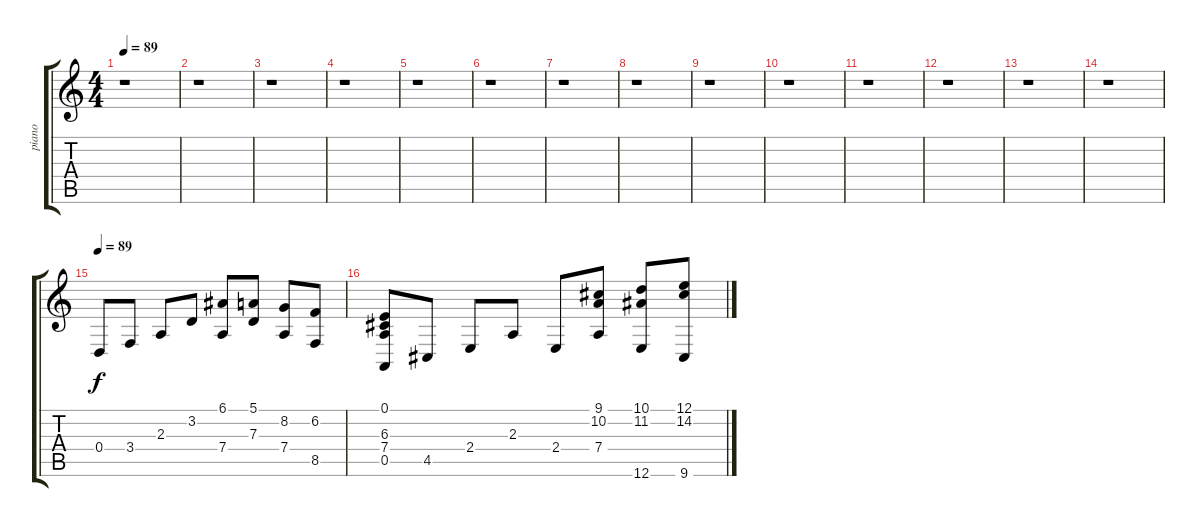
\track ("piano" "piano") {instrument acousticgrandpiano}
\staff {score tabs}
\tuning (E4 B3 G3 D3 A2 E2) {hide}
\ts (4 4)
\tempo 89
\clef g2
\ks c
r.1{dy f} |
r.1 |
r.1 |
r.1 |
r.1 |
r.1 |
r.1 |
r.1 |
r.1 |
r.1 |
r.1 |
r.1 |
r.1 |
r.1 |
\tempo 89
0.4.8 3.4.8 2.3.8 3.2.8 (6.1 7.4).8 (5.1 7.3).8 (8.2 7.4).8 (6.2 8.5).8 |
(0.1 6.3 7.4 0.5).8 4.5.8 2.4.8 2.3.8 2.4.8 (9.1 10.2 7.4).8 (10.1 11.2 12.6).8 (12.1 14.2 9.6).8
